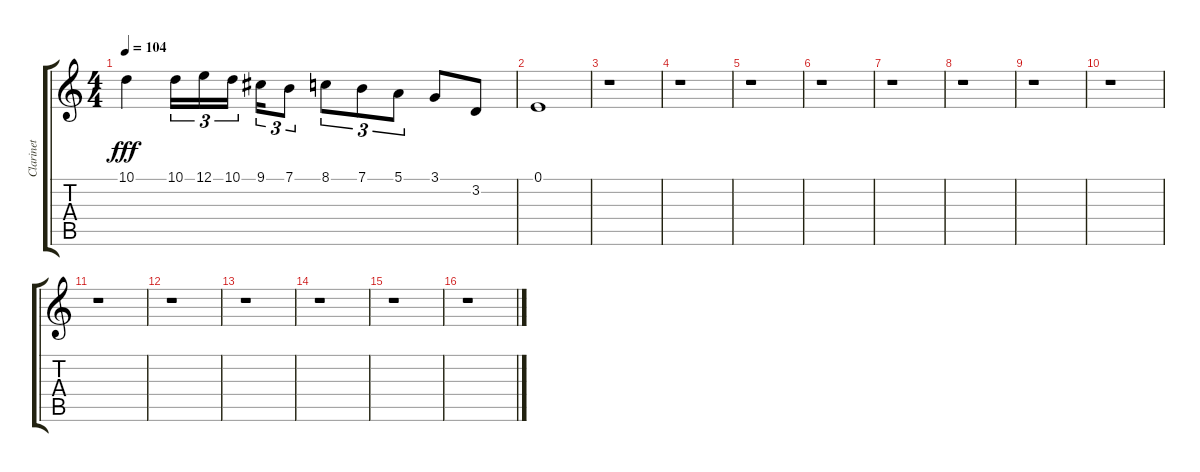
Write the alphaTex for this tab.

\track ("Clarinet" "Clarinet") {instrument clarinet}
\staff {score tabs}
\tuning (E4 B3 G3 D3 A2 E2) {hide}
\ts (4 4)
\tempo 104
\clef g2
\ks c
10.1.4{dy fff} 10.1.16{tu (3 2)} 12.1.16{tu (3 2)} 10.1.16{tu (3 2)} 9.1.16{tu (3 2)} 7.1.8{tu (3 2)} 8.1.8{tu (3 2)} 7.1.8{tu (3 2)} 5.1.8{tu (3 2)} 3.1.8 3.2.8 |
0.1.1 |
r.1 |
r.1 |
r.1 |
r.1 |
r.1 |
r.1 |
r.1 |
r.1 |
r.1 |
r.1 |
r.1 |
r.1 |
r.1 |
r.1
